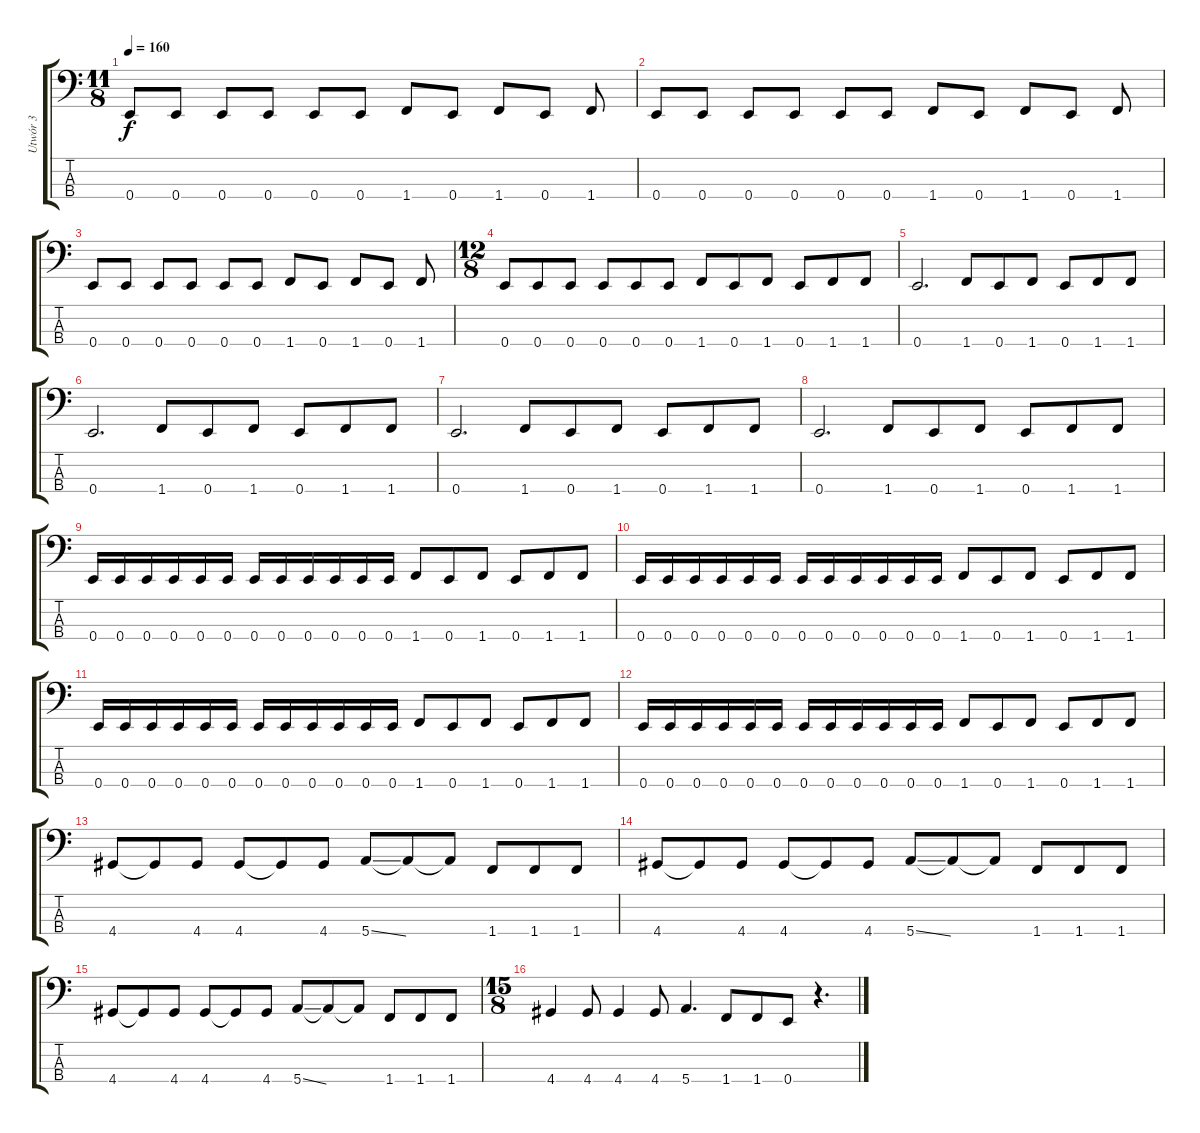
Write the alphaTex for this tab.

\track ("Utwór 3" "Utwór 3") {instrument electricbassfinger}
\staff {score tabs}
\tuning (G2 D2 A1 E1) {hide}
\ts (11 8)
\tempo 160
\clef f4
\ks c
0.4.8{dy f} 0.4.8 0.4.8 0.4.8 0.4.8 0.4.8 1.4.8 0.4.8 1.4.8 0.4.8 1.4.8 |
0.4.8 0.4.8 0.4.8 0.4.8 0.4.8 0.4.8 1.4.8 0.4.8 1.4.8 0.4.8 1.4.8 |
0.4.8 0.4.8 0.4.8 0.4.8 0.4.8 0.4.8 1.4.8 0.4.8 1.4.8 0.4.8 1.4.8 |
\ts (12 8)
0.4.8 0.4.8 0.4.8 0.4.8 0.4.8 0.4.8 1.4.8 0.4.8 1.4.8 0.4.8 1.4.8 1.4.8 |
0.4.2{d} 1.4.8 0.4.8 1.4.8 0.4.8 1.4.8 1.4.8 |
0.4.2{d} 1.4.8 0.4.8 1.4.8 0.4.8 1.4.8 1.4.8 |
0.4.2{d} 1.4.8 0.4.8 1.4.8 0.4.8 1.4.8 1.4.8 |
0.4.2{d} 1.4.8 0.4.8 1.4.8 0.4.8 1.4.8 1.4.8 |
0.4.16 0.4.16 0.4.16 0.4.16 0.4.16 0.4.16 0.4.16 0.4.16 0.4.16 0.4.16 0.4.16 0.4.16 1.4.8 0.4.8 1.4.8 0.4.8 1.4.8 1.4.8 |
0.4.16 0.4.16 0.4.16 0.4.16 0.4.16 0.4.16 0.4.16 0.4.16 0.4.16 0.4.16 0.4.16 0.4.16 1.4.8 0.4.8 1.4.8 0.4.8 1.4.8 1.4.8 |
0.4.16 0.4.16 0.4.16 0.4.16 0.4.16 0.4.16 0.4.16 0.4.16 0.4.16 0.4.16 0.4.16 0.4.16 1.4.8 0.4.8 1.4.8 0.4.8 1.4.8 1.4.8 |
0.4.16 0.4.16 0.4.16 0.4.16 0.4.16 0.4.16 0.4.16 0.4.16 0.4.16 0.4.16 0.4.16 0.4.16 1.4.8 0.4.8 1.4.8 0.4.8 1.4.8 1.4.8 |
4.4.8 4.4{t}.8 4.4.8 4.4.8 4.4{t}.8 4.4.8 5.4{ss}.8 5.4{t}.8 5.4{t}.8 1.4.8 1.4.8 1.4.8 |
4.4.8 4.4{t}.8 4.4.8 4.4.8 4.4{t}.8 4.4.8 5.4{ss}.8 5.4{t}.8 5.4{t}.8 1.4.8 1.4.8 1.4.8 |
4.4.8 4.4{t}.8 4.4.8 4.4.8 4.4{t}.8 4.4.8 5.4{ss}.8 5.4{t}.8 5.4{t}.8 1.4.8 1.4.8 1.4.8 |
\ts (15 8)
4.4.4 4.4.8 4.4.4 4.4.8 5.4.4{d} 1.4.8 1.4.8 0.4.8 r.4{d}
